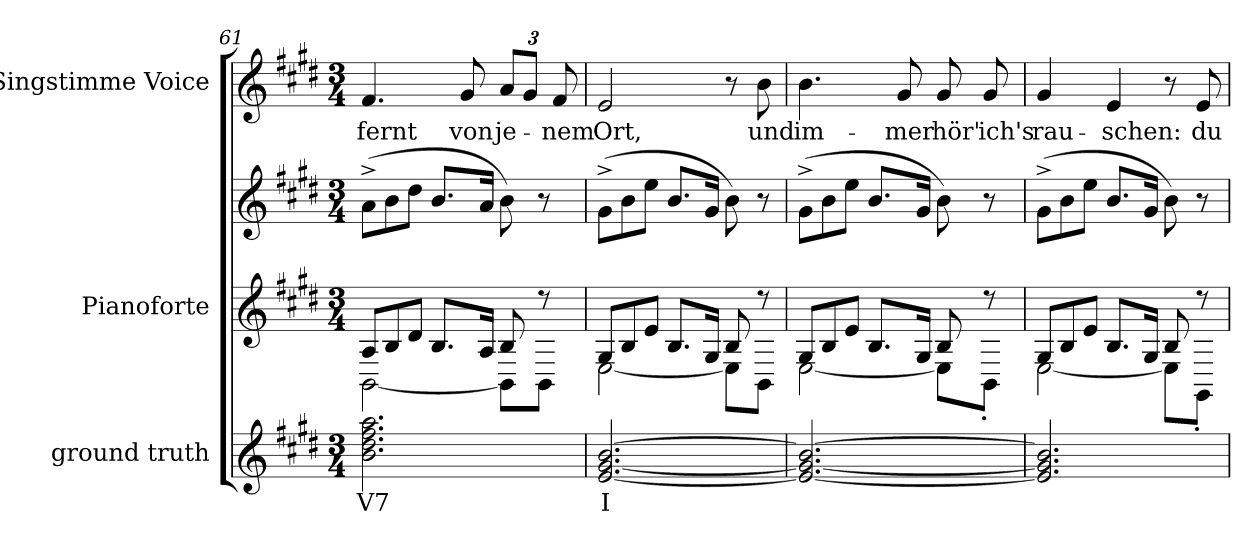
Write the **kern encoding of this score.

**kern	**text	**kern	**kern	**kern	**text
*part3	*part3	*part2	*part2	*part1	*part1
*staff4	*staff4	*staff3	*staff2	*staff1	*staff1
*I"ground truth	*	*I"Pianoforte	*	*I"Singstimme Voice	*
*	*	*I'Pno	*	*	*
*	*	*clefG2	*clefG2	*clefG2	*
*k[f#c#g#d#]	*	*k[f#c#g#d#]	*k[f#c#g#d#]	*k[f#c#g#d#]	*
*M3/4	*	*M3/4	*M3/4	*M3/4	*
=61	=61	=61	=61	=61	=61
*	*	*Xtuplet	*Xtuplet	*	*
*	*	*^	*	*	*
!	!	!	!	!	!	!LO:LY:b
2.b 2.dd# 2.ff# 2.aa	V7	12A/L	[2BB\	(>12a^\L	4.f#/	-fernt
.	.	12B/	.	12b\	.	.
.	.	12d#/J	.	12dd#\J	.	.
.	.	8.B/L	.	8.b/L	.	.
!	!	!	!	!	!	!LO:LY:b
.	.	.	.	.	8g#/	von
.	.	16A/Jk	.	16a/Jk	.	.
*	*	*	*	*	*Xbrackettup	*
!	!	!	!	!	!	!LO:LY:b
.	.	8B/	8BB\L]	8b\)	12a/L	je-
.	.	.	.	.	12g#/J	.
.	.	8r	8BB\J	8r	.	.
!	!	!	!	!	!	!LO:LY:b
.	.	.	.	.	12f#/	-nem
=62	=62	=62	=62	=62	=62	=62
!	!	!	!	!	!	!LO:LY:b
[2.e [2.g# [2.b	I	12G#/L	[2E\	(>12g#^\L	2e/	Ort,
.	.	12B/	.	12b\	.	.
.	.	12e/J	.	12ee\J	.	.
.	.	8.B/L	.	8.b/L	.	.
.	.	16G#/Jk	.	16g#/Jk	.	.
.	.	8B/	8E\L]	8b\)	8r	.
!	!	!	!	!	!	!LO:LY:b
.	.	8r	8BB\J	8r	8b\	und
!!LO:LB:g=z
=63	=63	=63	=63	=63	=63	=63
!	!	!	!	!	!	!LO:LY:b
2.e_ 2.g#_ 2.b_	.	12G#/L	[2E\	(>12g#^\L	4.b\	im-
.	.	12B/	.	12b\	.	.
.	.	12e/J	.	12ee\J	.	.
.	.	8.B/L	.	8.b/L	.	.
!	!	!	!	!	!	!LO:LY:b
.	.	.	.	.	8g#/	-mer
.	.	16G#/Jk	.	16g#/Jk	.	.
!	!	!	!	!	!	!LO:LY:b
.	.	8B/	8E\L]	8b\)	8g#/	hör'
!	!	!	!	!	!	!LO:LY:b
.	.	8r	8BB'\J	8r	8g#/	ich's
=64	=64	=64	=64	=64	=64	=64
!	!	!	!	!	!	!LO:LY:b
2.e] 2.g#] 2.b]	.	12G#/L	[2E\	(>12g#^\L	4g#/	rau-
.	.	12B/	.	12b\	.	.
.	.	12e/J	.	12ee\J	.	.
!	!	!	!	!	!	!LO:LY:b
.	.	8.B/L	.	8.b/L	4e/	-schen:
.	.	16G#/Jk	.	16g#/Jk	.	.
.	.	8B/	8E\L]	8b\)	8r	.
!	!	!	!	!	!	!LO:LY:b
.	.	8r	8GG#'\J	8r	8e/	du
*	*	*v	*v	*	*	*
=	=	=	=	=	=
*-	*-	*-	*-	*-	*-
